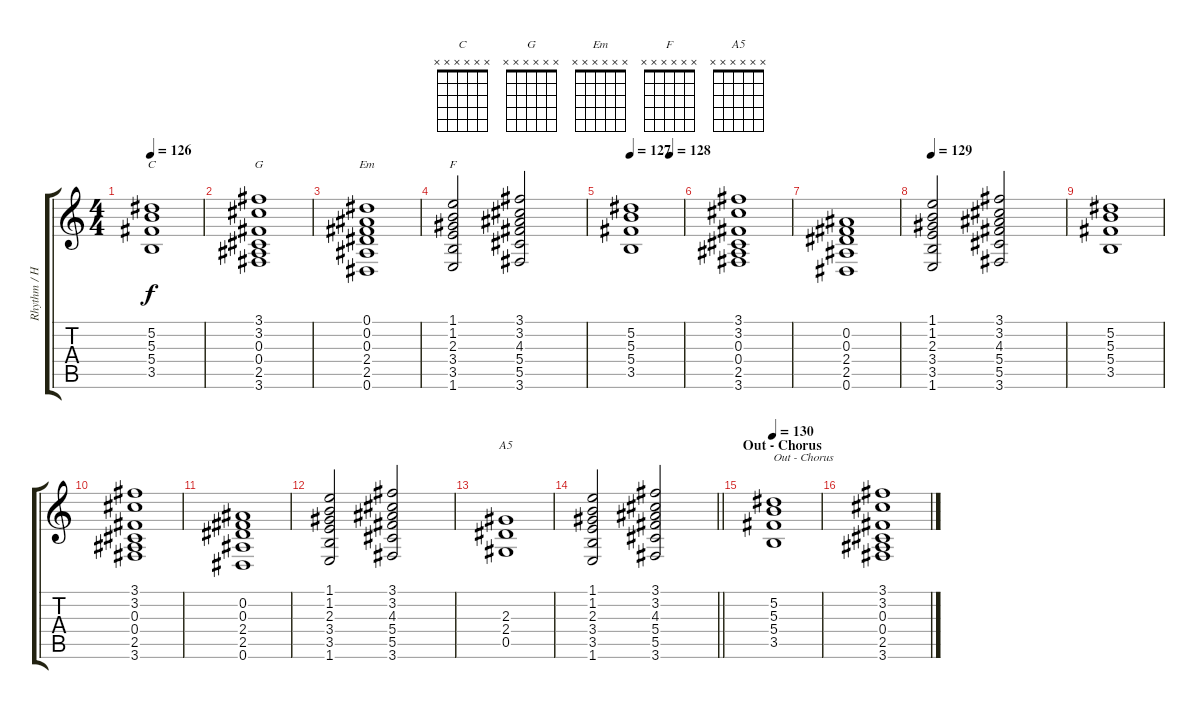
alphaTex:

\track ("Rhythm / Harmony Guitar 2" "Rhythm / H") {instrument overdrivenguitar}
\staff {score tabs}
\tuning (Eb4 Bb3 Gb3 Db3 Ab2 Eb2) {hide}
\chord ("C" x x x x x x) {firstfret 0}
\chord ("G" x x x x x x) {firstfret 0}
\chord ("Em" x x x x x x) {firstfret 0}
\chord ("F" x x x x x x) {firstfret 0}
\chord ("A5" x x x x x x) {firstfret 0}
\ts (4 4)
\tempo 126
\clef g2
\ks c
(5.2 5.3 5.4 3.5).1{ch "C" dy f} |
(3.1 3.2 0.3 0.4 2.5 3.6).1{ch "G"} |
(0.1 0.2 0.3 2.4 2.5 0.6).1{ch "Em"} |
(1.1 1.2 2.3 3.4 3.5 1.6).2{ch "F"} (3.1 3.2 4.3 5.4 5.5 3.6).2 |
\tempo 127
\tempo (128 0.75)
(5.2 5.3 5.4 3.5).1 |
(3.1 3.2 0.3 0.4 2.5 3.6).1 |
(0.2 0.3 2.4 2.5 0.6).1 |
\tempo 129
(1.1 1.2 2.3 3.4 3.5 1.6).2 (3.1 3.2 4.3 5.4 5.5 3.6).2 |
(5.2 5.3 5.4 3.5).1 |
(3.1 3.2 0.3 0.4 2.5 3.6).1 |
(0.2 0.3 2.4 2.5 0.6).1 |
(1.1 1.2 2.3 3.4 3.5 1.6).2 (3.1 3.2 4.3 5.4 5.5 3.6).2 |
(2.3 2.4 0.5).1{ch "A5"} |
\barLineRight lightlight
(1.1 1.2 2.3 3.4 3.5 1.6).2 (3.1 3.2 4.3 5.4 5.5 3.6).2 |
\section ("" "Out - Chorus")
\tempo 130
(5.2 5.3 5.4 3.5).1{txt "Out - Chorus"} |
(3.1 3.2 0.3 0.4 2.5 3.6).1
